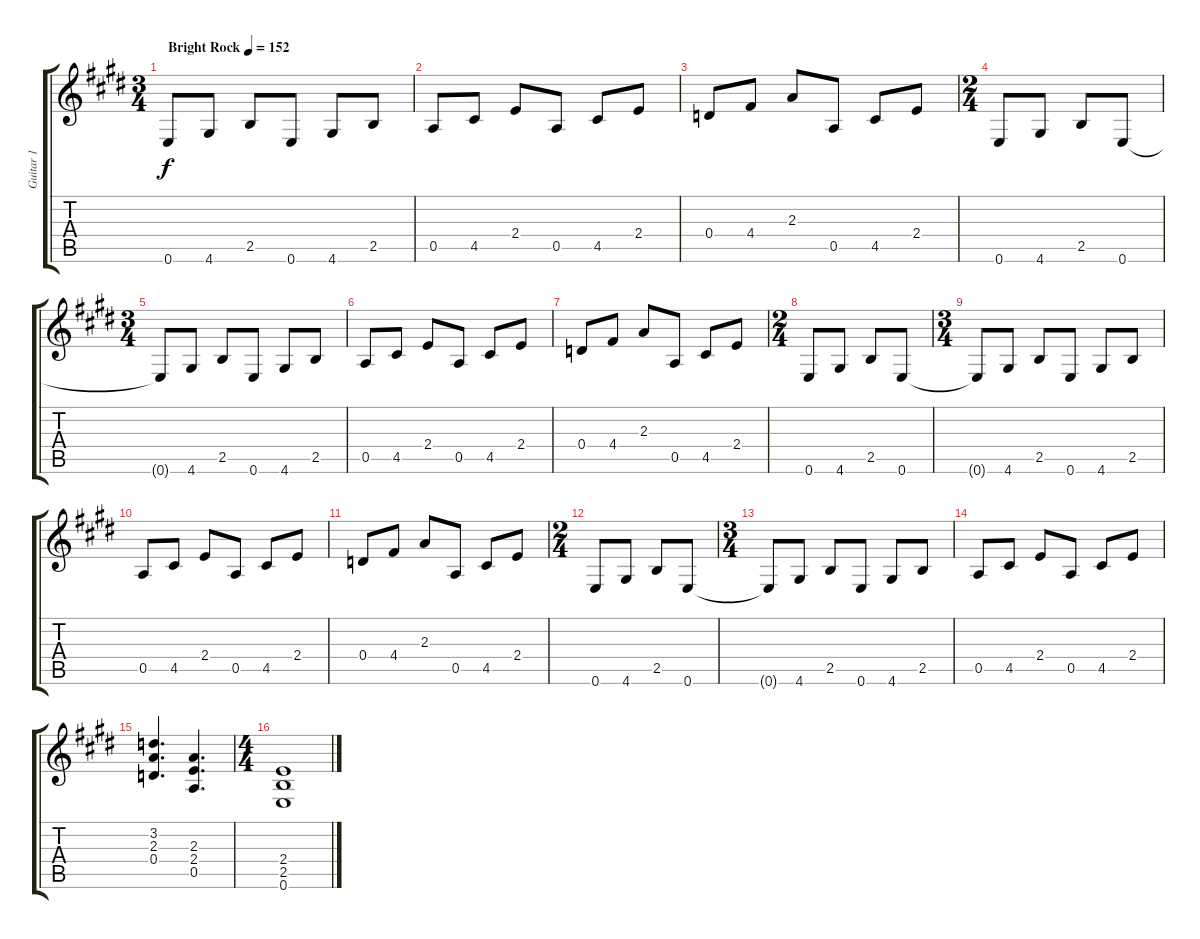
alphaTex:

\track ("Guitar 1" "Guitar 1") {instrument overdrivenguitar}
\staff {score tabs}
\tuning (E4 B3 G3 D3 A2 E2) {hide}
\ts (3 4)
\tempo (152 "Bright Rock")
\clef g2
\ks e
0.6.8{dy f instrument overdrivenguitar} 4.6.8 2.5.8 0.6.8 4.6.8 2.5.8 |
0.5.8 4.5.8 2.4.8 0.5.8 4.5.8 2.4.8 |
0.4.8 4.4.8 2.3.8 0.5.8 4.5.8 2.4.8 |
\ts (2 4)
0.6.8 4.6.8 2.5.8 0.6.8 |
\ts (3 4)
0.6{t}.8 4.6.8 2.5.8 0.6.8 4.6.8 2.5.8 |
0.5.8 4.5.8 2.4.8 0.5.8 4.5.8 2.4.8 |
0.4.8 4.4.8 2.3.8 0.5.8 4.5.8 2.4.8 |
\ts (2 4)
0.6.8 4.6.8 2.5.8 0.6.8 |
\ts (3 4)
0.6{t}.8 4.6.8 2.5.8 0.6.8 4.6.8 2.5.8 |
0.5.8 4.5.8 2.4.8 0.5.8 4.5.8 2.4.8 |
0.4.8 4.4.8 2.3.8 0.5.8 4.5.8 2.4.8 |
\ts (2 4)
0.6.8 4.6.8 2.5.8 0.6.8 |
\ts (3 4)
0.6{t}.8 4.6.8 2.5.8 0.6.8 4.6.8 2.5.8 |
0.5.8 4.5.8 2.4.8 0.5.8 4.5.8 2.4.8 |
(3.2 2.3 0.4).4{d} (2.3 2.4 0.5).4{d} |
\ts (4 4)
(2.4 2.5 0.6).1
